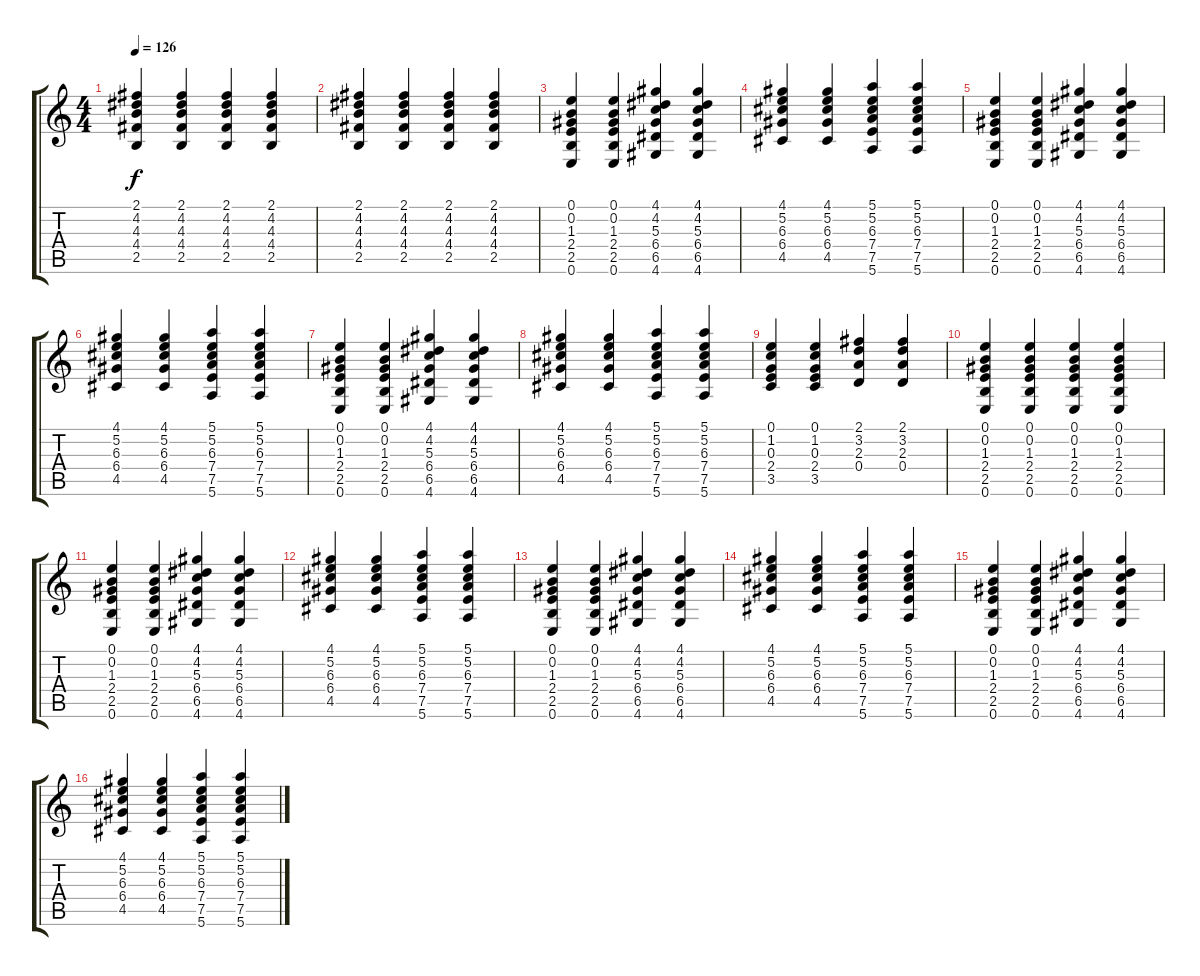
\track "" {instrument distortionguitar}
\staff {score tabs}
\tuning (E4 B3 G3 D3 A2 E2) {hide}
\ts (4 4)
\tempo 126
\clef g2
\ks c
(2.1 4.2 4.3 4.4 2.5).4{dy f} (2.1 4.2 4.3 4.4 2.5).4 (2.1 4.2 4.3 4.4 2.5).4 (2.1 4.2 4.3 4.4 2.5).4 |
(2.1 4.2 4.3 4.4 2.5).4 (2.1 4.2 4.3 4.4 2.5).4 (2.1 4.2 4.3 4.4 2.5).4 (2.1 4.2 4.3 4.4 2.5).4 |
(0.1 0.2 1.3 2.4 2.5 0.6).4 (0.1 0.2 1.3 2.4 2.5 0.6).4 (4.1 4.2 5.3 6.4 6.5 4.6).4 (4.1 4.2 5.3 6.4 6.5 4.6).4 |
(4.1 5.2 6.3 6.4 4.5).4 (4.1 5.2 6.3 6.4 4.5).4 (5.1 5.2 6.3 7.4 7.5 5.6).4 (5.1 5.2 6.3 7.4 7.5 5.6).4 |
(0.1 0.2 1.3 2.4 2.5 0.6).4 (0.1 0.2 1.3 2.4 2.5 0.6).4 (4.1 4.2 5.3 6.4 6.5 4.6).4 (4.1 4.2 5.3 6.4 6.5 4.6).4 |
(4.1 5.2 6.3 6.4 4.5).4 (4.1 5.2 6.3 6.4 4.5).4 (5.1 5.2 6.3 7.4 7.5 5.6).4 (5.1 5.2 6.3 7.4 7.5 5.6).4 |
(0.1 0.2 1.3 2.4 2.5 0.6).4 (0.1 0.2 1.3 2.4 2.5 0.6).4 (4.1 4.2 5.3 6.4 6.5 4.6).4 (4.1 4.2 5.3 6.4 6.5 4.6).4 |
(4.1 5.2 6.3 6.4 4.5).4 (4.1 5.2 6.3 6.4 4.5).4 (5.1 5.2 6.3 7.4 7.5 5.6).4 (5.1 5.2 6.3 7.4 7.5 5.6).4 |
(0.1 1.2 0.3 2.4 3.5).4 (0.1 1.2 0.3 2.4 3.5).4 (2.1 3.2 2.3 0.4).4 (2.1 3.2 2.3 0.4).4 |
(0.1 0.2 1.3 2.4 2.5 0.6).4 (0.1 0.2 1.3 2.4 2.5 0.6).4 (0.1 0.2 1.3 2.4 2.5 0.6).4 (0.1 0.2 1.3 2.4 2.5 0.6).4 |
(0.1 0.2 1.3 2.4 2.5 0.6).4 (0.1 0.2 1.3 2.4 2.5 0.6).4 (4.1 4.2 5.3 6.4 6.5 4.6).4 (4.1 4.2 5.3 6.4 6.5 4.6).4 |
(4.1 5.2 6.3 6.4 4.5).4 (4.1 5.2 6.3 6.4 4.5).4 (5.1 5.2 6.3 7.4 7.5 5.6).4 (5.1 5.2 6.3 7.4 7.5 5.6).4 |
(0.1 0.2 1.3 2.4 2.5 0.6).4 (0.1 0.2 1.3 2.4 2.5 0.6).4 (4.1 4.2 5.3 6.4 6.5 4.6).4 (4.1 4.2 5.3 6.4 6.5 4.6).4 |
(4.1 5.2 6.3 6.4 4.5).4 (4.1 5.2 6.3 6.4 4.5).4 (5.1 5.2 6.3 7.4 7.5 5.6).4 (5.1 5.2 6.3 7.4 7.5 5.6).4 |
(0.1 0.2 1.3 2.4 2.5 0.6).4 (0.1 0.2 1.3 2.4 2.5 0.6).4 (4.1 4.2 5.3 6.4 6.5 4.6).4 (4.1 4.2 5.3 6.4 6.5 4.6).4 |
(4.1 5.2 6.3 6.4 4.5).4 (4.1 5.2 6.3 6.4 4.5).4 (5.1 5.2 6.3 7.4 7.5 5.6).4 (5.1 5.2 6.3 7.4 7.5 5.6).4
